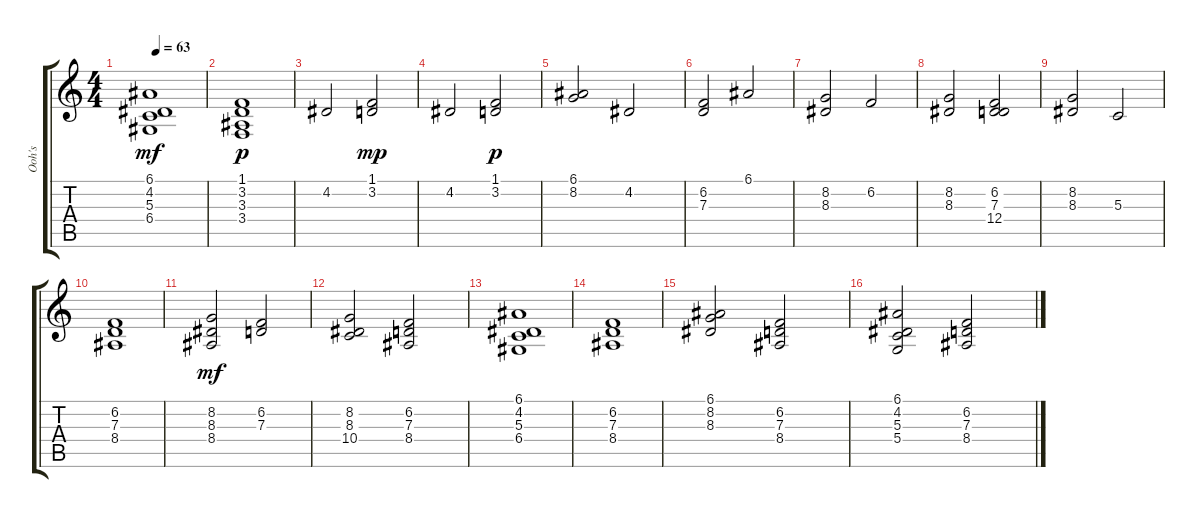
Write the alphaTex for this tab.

\track ("Ooh's" "Ooh's") {instrument voiceoohs}
\staff {score tabs}
\tuning (E4 B3 G3 D3 A2 E2) {hide}
\ts (4 4)
\tempo 63
\clef g2
\ks c
(6.1 4.2 5.3 6.4).1{dy mf} |
(1.1 3.2 3.3 3.4).1{dy p} |
4.2.2 (1.1 3.2).2{dy mp} |
4.2.2 (1.1 3.2).2{dy p} |
(6.1 8.2).2 4.2.2 |
(6.2 7.3).2 6.1.2 |
(8.2 8.3).2 6.2.2 |
(8.2 8.3).2 (6.2 7.3 12.4).2 |
(8.2 8.3).2 5.3.2 |
(6.2 7.3 8.4).1 |
(8.2 8.3 8.4).2{dy mf} (6.2 7.3).2 |
(8.2 8.3 10.4).2 (6.2 7.3 8.4).2 |
(6.1 4.2 5.3 6.4).1 |
(6.2 7.3 8.4).1 |
(6.1 8.2 8.3).2 (6.2 7.3 8.4).2 |
(6.1 4.2 5.3 5.4).2 (6.2 7.3 8.4).2
